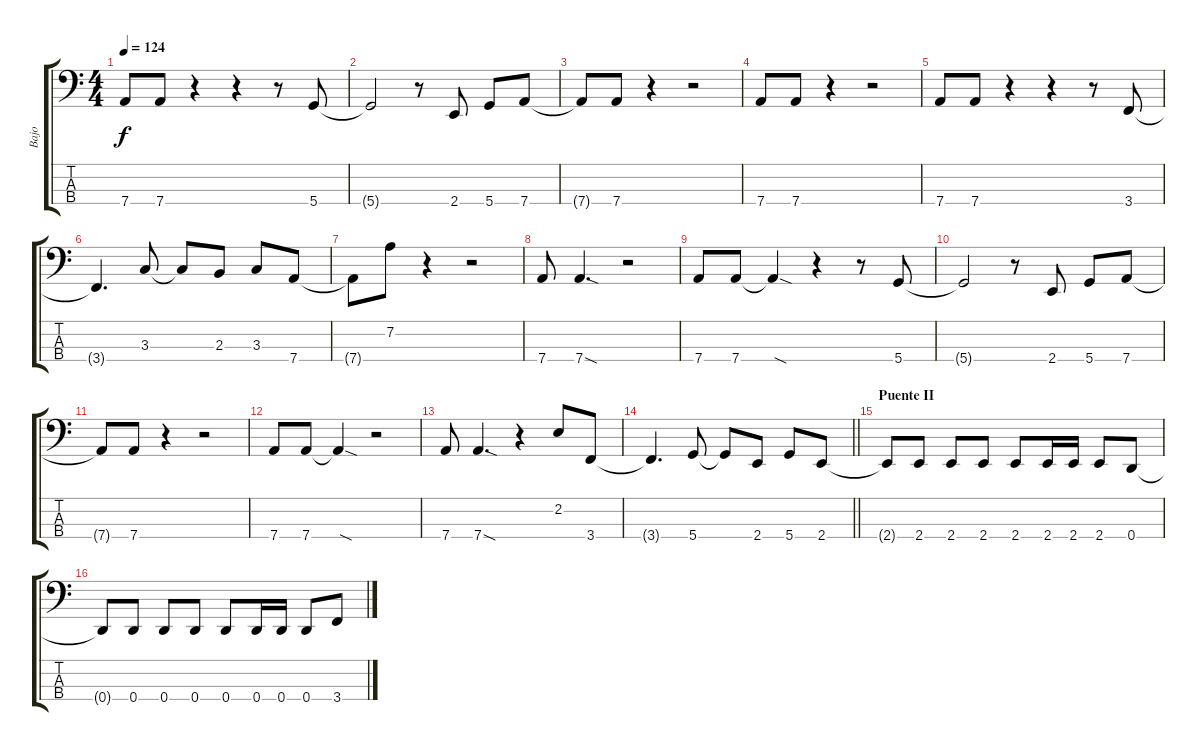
\track ("Bajo" "Bajo") {instrument electricbasspick}
\staff {score tabs}
\tuning (G2 D2 A1 D1) {hide}
\ts (4 4)
\tempo 124
\clef f4
\ks c
7.4.8{dy f} 7.4.8 r.4 r.4 r.8 5.4.8 |
5.4{t}.2 r.8 2.4.8 5.4.8 7.4.8 |
7.4{t}.8 7.4.8 r.4 r.2 |
7.4.8 7.4.8 r.4 r.2 |
7.4.8 7.4.8 r.4 r.4 r.8 3.4.8 |
3.4{t}.4{d} 3.3.8 3.3{t}.8 2.3.8 3.3.8 7.4.8 |
7.4{t}.8 7.2.8 r.4 r.2 |
7.4.8 7.4{sod}.4{d} r.2 |
7.4.8 7.4.8 7.4{sod t}.4 r.4 r.8 5.4.8 |
5.4{t}.2 r.8 2.4.8 5.4.8 7.4.8 |
7.4{t}.8 7.4.8 r.4 r.2 |
7.4.8 7.4.8 7.4{sod t}.4 r.2 |
7.4.8 7.4{sod}.4{d} r.4 2.2.8 3.4.8 |
\barLineRight lightlight
3.4{t}.4{d} 5.4.8 5.4{t}.8 2.4.8 5.4.8 2.4.8 |
\section ("" "Puente II")
2.4{t}.8 2.4.8 2.4.8 2.4.8 2.4.8 2.4.16 2.4.16 2.4.8 0.4.8 |
0.4{t}.8 0.4.8 0.4.8 0.4.8 0.4.8 0.4.16 0.4.16 0.4.8 3.4.8
